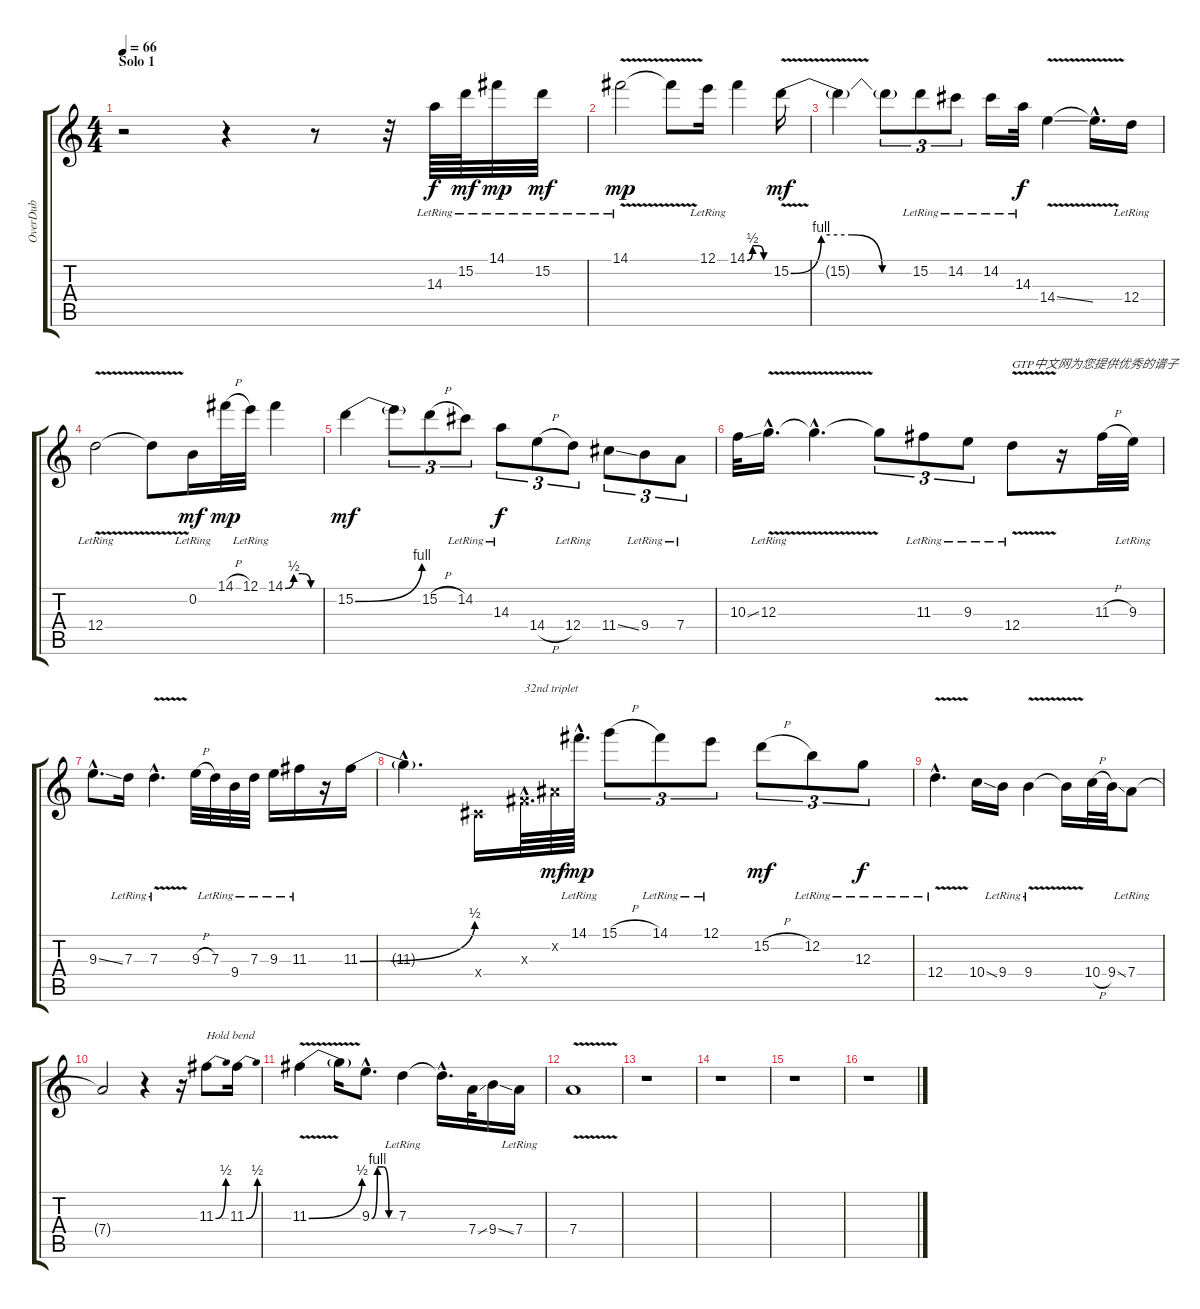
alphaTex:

\track ("OverDub" "OverDub") {instrument fretlessbass}
\staff {score tabs}
\tuning (E4 B3 G3 D3 A2 E2) {hide}
\ts (4 4)
\section ("" "Solo 1")
\tempo 66
\clef g2
\ks c
r.2{dy f} r.4 r.8 r.32 14.3{lr}.64 15.2{lr}.64{dy mf} 14.1{lr}.32{dy mp} 15.2{lr}.32{dy mf} |
14.1{v lr}.2{dy mp} 14.1{t}.8 12.1{lr}.16 14.1{be (custom 0 0 15 2 30 2 45 0 60 0)}.4 15.2{be (custom 0 0 15 4 30 4 45 0 60 0) v}.16{dy mf} |
15.2{t}.4 15.2{t}.8{tu (3 2)} 15.2{lr}.8{tu (3 2)} 14.2{lr}.8{tu (3 2)} 14.2{lr}.16 14.3{lr}.32{dy f} 14.4{v ss}.4 14.4{hac t}.16{d} 12.4{lr}.16 |
12.4{v lr}.2 12.4{t}.8 0.2{lr}.16{dy mf} 14.1{h}.32{dy mp} 12.1{lr}.32 14.1{be (custom 0 0 15 2 30 2 45 0 60 0)}.4 |
15.2{be (bend 0 0 60 4)}.4{dy mf} 15.2{t}.8{tu (3 2)} 15.2{h}.8{tu (3 2)} 14.2{lr}.8{tu (3 2)} 14.3{lr}.8{tu (3 2) dy f} 14.4{h}.8{tu (3 2)} 12.4{lr}.8{tu (3 2)} 11.4{ss}.8{tu (3 2)} 9.4{lr}.8{tu (3 2)} 7.4{lr}.8{tu (3 2)} |
10.3{ss}.32 12.3{v hac lr}.16{d} 12.3{hac t}.4{d} 12.3{t}.8{tu (3 2)} 11.3{lr}.8{tu (3 2)} 9.3{lr}.8{tu (3 2)} 12.4{v lr}.8{txt "GTP中文网为您提供优秀的谱子"} r.16 11.3{h}.32 9.3{lr}.32 |
9.3{ss hac}.8{d} 7.3{lr}.16 7.3{v hac lr}.4{d} 9.3{h}.32 7.3{lr}.32 9.4{lr}.32 7.3{lr}.32 9.3{lr}.16 11.3{lr}.16 r.16 11.3{be (bend 0 0 60 2)}.16 |
11.3{hac t}.4{d} -1.4{x}.16 -1.3{hac x}.64{d txt "32nd triplet"} -1.2{x}.64{dy mf} 14.1{hac lr}.64{d dy mp} 15.1{h}.8{tu (3 2)} 14.1{lr}.8{tu (3 2)} 12.1{lr}.8{tu (3 2)} 15.2{h}.8{tu (3 2) dy mf} 12.2{lr}.8{tu (3 2)} 12.3{lr}.8{tu (3 2) dy f} |
12.4{v hac lr}.4{d} 10.4{ss}.16 9.4{lr}.16 9.4{v lr}.4 9.4{t}.16 10.4{h}.32 9.4{ss}.32 7.4{lr}.8 |
7.4{t}.2 r.4 r.16 11.3{be (bend 0 0 60 2)}.8{txt "Hold bend"} 11.3{be (bend 0 0 60 2)}.16 |
11.3{be (bend 0 0 60 2) v}.4 11.3{t}.16 9.3{be (custom 0 0 15 4 30 4 45 0 60 0) hac}.8{d} 7.3{lr}.4 7.3{hac t}.16{d} 7.4{ss}.32 9.4{ss}.16 7.4{lr}.16 |
7.4{v}.1 |
r.1 |
r.1 |
r.1 |
r.1
